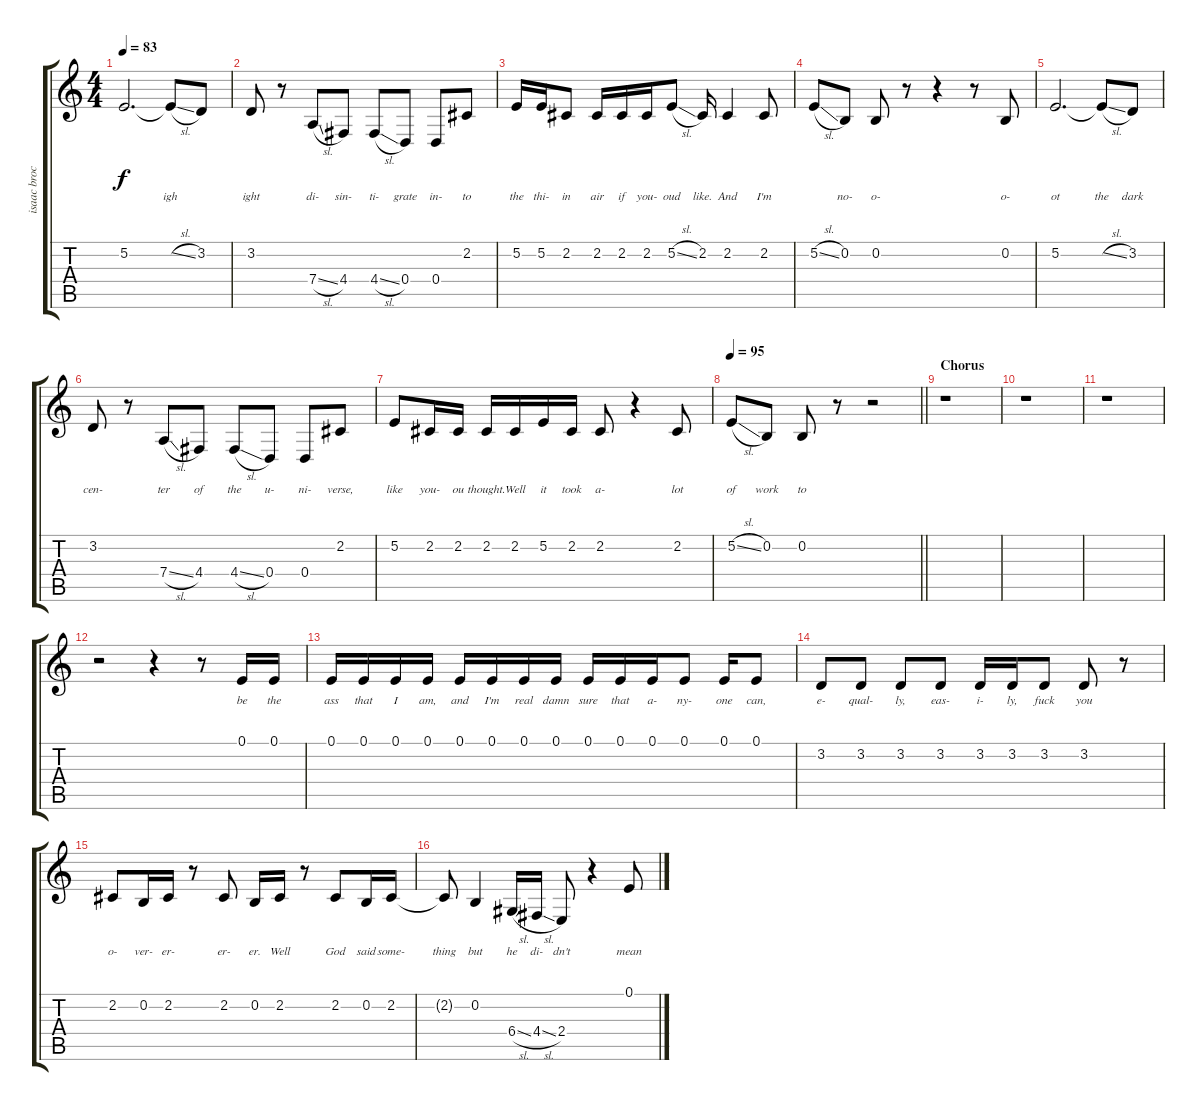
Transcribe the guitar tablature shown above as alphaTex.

\track ("isaac brock (vocals)" "isaac broc") {instrument lead2sawtooth}
\staff {score tabs}
\tuning (E4 B3 G3 D3 A2 E2) {hide}
\ts (4 4)
\tempo 83
\clef g2
\ks c
5.2.2{d lyrics (0 "") lyrics (1 "") lyrics (2 "") lyrics (3 "") lyrics (4 "") dy f} 5.2{sl t}.8{lyrics (0 "igh") lyrics (1 "") lyrics (2 "") lyrics (3 "") lyrics (4 "")} 3.2.8{lyrics (0 "") lyrics (1 "") lyrics (2 "") lyrics (3 "") lyrics (4 "")} |
3.2.8{lyrics (0 "ight") lyrics (1 "") lyrics (2 "") lyrics (3 "") lyrics (4 "")} r.8 7.4{sl}.8{lyrics (0 "di-") lyrics (1 "") lyrics (2 "") lyrics (3 "") lyrics (4 "")} 4.4.8{lyrics (0 "sin-") lyrics (1 "") lyrics (2 "") lyrics (3 "") lyrics (4 "")} 4.4{sl}.8{lyrics (0 "ti-") lyrics (1 "") lyrics (2 "") lyrics (3 "") lyrics (4 "")} 0.4.8{lyrics (0 "grate") lyrics (1 "") lyrics (2 "") lyrics (3 "") lyrics (4 "")} 0.4.8{lyrics (0 "in-") lyrics (1 "") lyrics (2 "") lyrics (3 "") lyrics (4 "")} 2.2.8{lyrics (0 "to") lyrics (1 "") lyrics (2 "") lyrics (3 "") lyrics (4 "")} |
5.2.16{lyrics (0 "the") lyrics (1 "") lyrics (2 "") lyrics (3 "") lyrics (4 "")} 5.2.16{lyrics (0 "thi-") lyrics (1 "") lyrics (2 "") lyrics (3 "") lyrics (4 "")} 2.2.8{lyrics (0 "in") lyrics (1 "") lyrics (2 "") lyrics (3 "") lyrics (4 "")} 2.2.16{lyrics (0 "air") lyrics (1 "") lyrics (2 "") lyrics (3 "") lyrics (4 "")} 2.2.16{lyrics (0 "if") lyrics (1 "") lyrics (2 "") lyrics (3 "") lyrics (4 "")} 2.2.16{lyrics (0 "you-") lyrics (1 "") lyrics (2 "") lyrics (3 "") lyrics (4 "")} 5.2{sl}.8{lyrics (0 "oud") lyrics (1 "") lyrics (2 "") lyrics (3 "") lyrics (4 "")} 2.2.16{lyrics (0 "like.") lyrics (1 "") lyrics (2 "") lyrics (3 "") lyrics (4 "")} 2.2.4{lyrics (0 "And") lyrics (1 "") lyrics (2 "") lyrics (3 "") lyrics (4 "")} 2.2.8{lyrics (0 "I'm") lyrics (1 "") lyrics (2 "") lyrics (3 "") lyrics (4 "")} |
5.2{sl}.8{lyrics (0 "") lyrics (1 "") lyrics (2 "") lyrics (3 "") lyrics (4 "")} 0.2.8{lyrics (0 "no-") lyrics (1 "") lyrics (2 "") lyrics (3 "") lyrics (4 "")} 0.2.8{lyrics (0 "o-") lyrics (1 "") lyrics (2 "") lyrics (3 "") lyrics (4 "")} r.8 r.4 r.8 0.2.8{lyrics (0 "o-") lyrics (1 "") lyrics (2 "") lyrics (3 "") lyrics (4 "")} |
5.2.2{d lyrics (0 "ot") lyrics (1 "") lyrics (2 "") lyrics (3 "") lyrics (4 "")} 5.2{sl t}.8{lyrics (0 "the") lyrics (1 "") lyrics (2 "") lyrics (3 "") lyrics (4 "")} 3.2.8{lyrics (0 "dark") lyrics (1 "") lyrics (2 "") lyrics (3 "") lyrics (4 "")} |
3.2.8{lyrics (0 "cen-") lyrics (1 "") lyrics (2 "") lyrics (3 "") lyrics (4 "")} r.8 7.4{sl}.8{lyrics (0 "ter") lyrics (1 "") lyrics (2 "") lyrics (3 "") lyrics (4 "")} 4.4.8{lyrics (0 "of") lyrics (1 "") lyrics (2 "") lyrics (3 "") lyrics (4 "")} 4.4{sl}.8{lyrics (0 "the") lyrics (1 "") lyrics (2 "") lyrics (3 "") lyrics (4 "")} 0.4.8{lyrics (0 "u-") lyrics (1 "") lyrics (2 "") lyrics (3 "") lyrics (4 "")} 0.4.8{lyrics (0 "ni-") lyrics (1 "") lyrics (2 "") lyrics (3 "") lyrics (4 "")} 2.2.8{lyrics (0 "verse,") lyrics (1 "") lyrics (2 "") lyrics (3 "") lyrics (4 "")} |
5.2.8{lyrics (0 "like") lyrics (1 "") lyrics (2 "") lyrics (3 "") lyrics (4 "")} 2.2.16{lyrics (0 "you-") lyrics (1 "") lyrics (2 "") lyrics (3 "") lyrics (4 "")} 2.2.16{lyrics (0 "ou") lyrics (1 "") lyrics (2 "") lyrics (3 "") lyrics (4 "")} 2.2.16{lyrics (0 "thought.") lyrics (1 "") lyrics (2 "") lyrics (3 "") lyrics (4 "")} 2.2.16{lyrics (0 "Well") lyrics (1 "") lyrics (2 "") lyrics (3 "") lyrics (4 "")} 5.2.16{lyrics (0 "it") lyrics (1 "") lyrics (2 "") lyrics (3 "") lyrics (4 "")} 2.2.16{lyrics (0 "took") lyrics (1 "") lyrics (2 "") lyrics (3 "") lyrics (4 "")} 2.2.8{lyrics (0 "a-") lyrics (1 "") lyrics (2 "") lyrics (3 "") lyrics (4 "")} r.4 2.2.8{lyrics (0 "lot") lyrics (1 "") lyrics (2 "") lyrics (3 "") lyrics (4 "")} |
\tempo 95
\barLineRight lightlight
5.2{sl}.8{lyrics (0 "of") lyrics (1 "") lyrics (2 "") lyrics (3 "") lyrics (4 "")} 0.2.8{lyrics (0 "work") lyrics (1 "") lyrics (2 "") lyrics (3 "") lyrics (4 "")} 0.2.8{lyrics (0 "to") lyrics (1 "") lyrics (2 "") lyrics (3 "") lyrics (4 "")} r.8 r.2 |
\section ("" "Chorus")
r.1 |
r.1 |
r.1 |
r.2 r.4 r.8 0.1.16{lyrics (0 "be") lyrics (1 "") lyrics (2 "") lyrics (3 "") lyrics (4 "")} 0.1.16{lyrics (0 "the") lyrics (1 "") lyrics (2 "") lyrics (3 "") lyrics (4 "")} |
0.1.16{lyrics (0 "ass") lyrics (1 "") lyrics (2 "") lyrics (3 "") lyrics (4 "")} 0.1.16{lyrics (0 "that") lyrics (1 "") lyrics (2 "") lyrics (3 "") lyrics (4 "")} 0.1.16{lyrics (0 "I") lyrics (1 "") lyrics (2 "") lyrics (3 "") lyrics (4 "")} 0.1.16{lyrics (0 "am,") lyrics (1 "") lyrics (2 "") lyrics (3 "") lyrics (4 "")} 0.1.16{lyrics (0 "and") lyrics (1 "") lyrics (2 "") lyrics (3 "") lyrics (4 "")} 0.1.16{lyrics (0 "I'm") lyrics (1 "") lyrics (2 "") lyrics (3 "") lyrics (4 "")} 0.1.16{lyrics (0 "real") lyrics (1 "") lyrics (2 "") lyrics (3 "") lyrics (4 "")} 0.1.16{lyrics (0 "damn") lyrics (1 "") lyrics (2 "") lyrics (3 "") lyrics (4 "")} 0.1.16{lyrics (0 "sure") lyrics (1 "") lyrics (2 "") lyrics (3 "") lyrics (4 "")} 0.1.16{lyrics (0 "that") lyrics (1 "") lyrics (2 "") lyrics (3 "") lyrics (4 "")} 0.1.16{lyrics (0 "a-") lyrics (1 "") lyrics (2 "") lyrics (3 "") lyrics (4 "")} 0.1.8{lyrics (0 "ny-") lyrics (1 "") lyrics (2 "") lyrics (3 "") lyrics (4 "")} 0.1.16{lyrics (0 "one") lyrics (1 "") lyrics (2 "") lyrics (3 "") lyrics (4 "")} 0.1.8{lyrics (0 "can,") lyrics (1 "") lyrics (2 "") lyrics (3 "") lyrics (4 "")} |
3.2.8{lyrics (0 "e-") lyrics (1 "") lyrics (2 "") lyrics (3 "") lyrics (4 "")} 3.2.8{lyrics (0 "qual-") lyrics (1 "") lyrics (2 "") lyrics (3 "") lyrics (4 "")} 3.2.8{lyrics (0 "ly,") lyrics (1 "") lyrics (2 "") lyrics (3 "") lyrics (4 "")} 3.2.8{lyrics (0 "eas-") lyrics (1 "") lyrics (2 "") lyrics (3 "") lyrics (4 "")} 3.2.16{lyrics (0 "i-") lyrics (1 "") lyrics (2 "") lyrics (3 "") lyrics (4 "")} 3.2.16{lyrics (0 "ly,") lyrics (1 "") lyrics (2 "") lyrics (3 "") lyrics (4 "")} 3.2.8{lyrics (0 "fuck") lyrics (1 "") lyrics (2 "") lyrics (3 "") lyrics (4 "")} 3.2.8{lyrics (0 "you") lyrics (1 "") lyrics (2 "") lyrics (3 "") lyrics (4 "")} r.8 |
2.2.8{lyrics (0 "o-") lyrics (1 "") lyrics (2 "") lyrics (3 "") lyrics (4 "")} 0.2.16{lyrics (0 "ver-") lyrics (1 "") lyrics (2 "") lyrics (3 "") lyrics (4 "")} 2.2.16{lyrics (0 "er-") lyrics (1 "") lyrics (2 "") lyrics (3 "") lyrics (4 "")} r.8 2.2.8{lyrics (0 "er-") lyrics (1 "") lyrics (2 "") lyrics (3 "") lyrics (4 "")} 0.2.16{lyrics (0 "er.") lyrics (1 "") lyrics (2 "") lyrics (3 "") lyrics (4 "")} 2.2.16{lyrics (0 "Well") lyrics (1 "") lyrics (2 "") lyrics (3 "") lyrics (4 "")} r.8 2.2.8{lyrics (0 "God") lyrics (1 "") lyrics (2 "") lyrics (3 "") lyrics (4 "")} 0.2.16{lyrics (0 "said") lyrics (1 "") lyrics (2 "") lyrics (3 "") lyrics (4 "")} 2.2.16{lyrics (0 "some-") lyrics (1 "") lyrics (2 "") lyrics (3 "") lyrics (4 "")} |
2.2{t}.8{lyrics (0 "thing") lyrics (1 "") lyrics (2 "") lyrics (3 "") lyrics (4 "")} 0.2.4{lyrics (0 "but") lyrics (1 "") lyrics (2 "") lyrics (3 "") lyrics (4 "")} 6.4{sl}.16{lyrics (0 "he") lyrics (1 "") lyrics (2 "") lyrics (3 "") lyrics (4 "")} 4.4{sl}.16{lyrics (0 "di-") lyrics (1 "") lyrics (2 "") lyrics (3 "") lyrics (4 "")} 2.4.8{lyrics (0 "dn't") lyrics (1 "") lyrics (2 "") lyrics (3 "") lyrics (4 "")} r.4 0.1.8{lyrics (0 "mean") lyrics (1 "") lyrics (2 "") lyrics (3 "") lyrics (4 "")}
